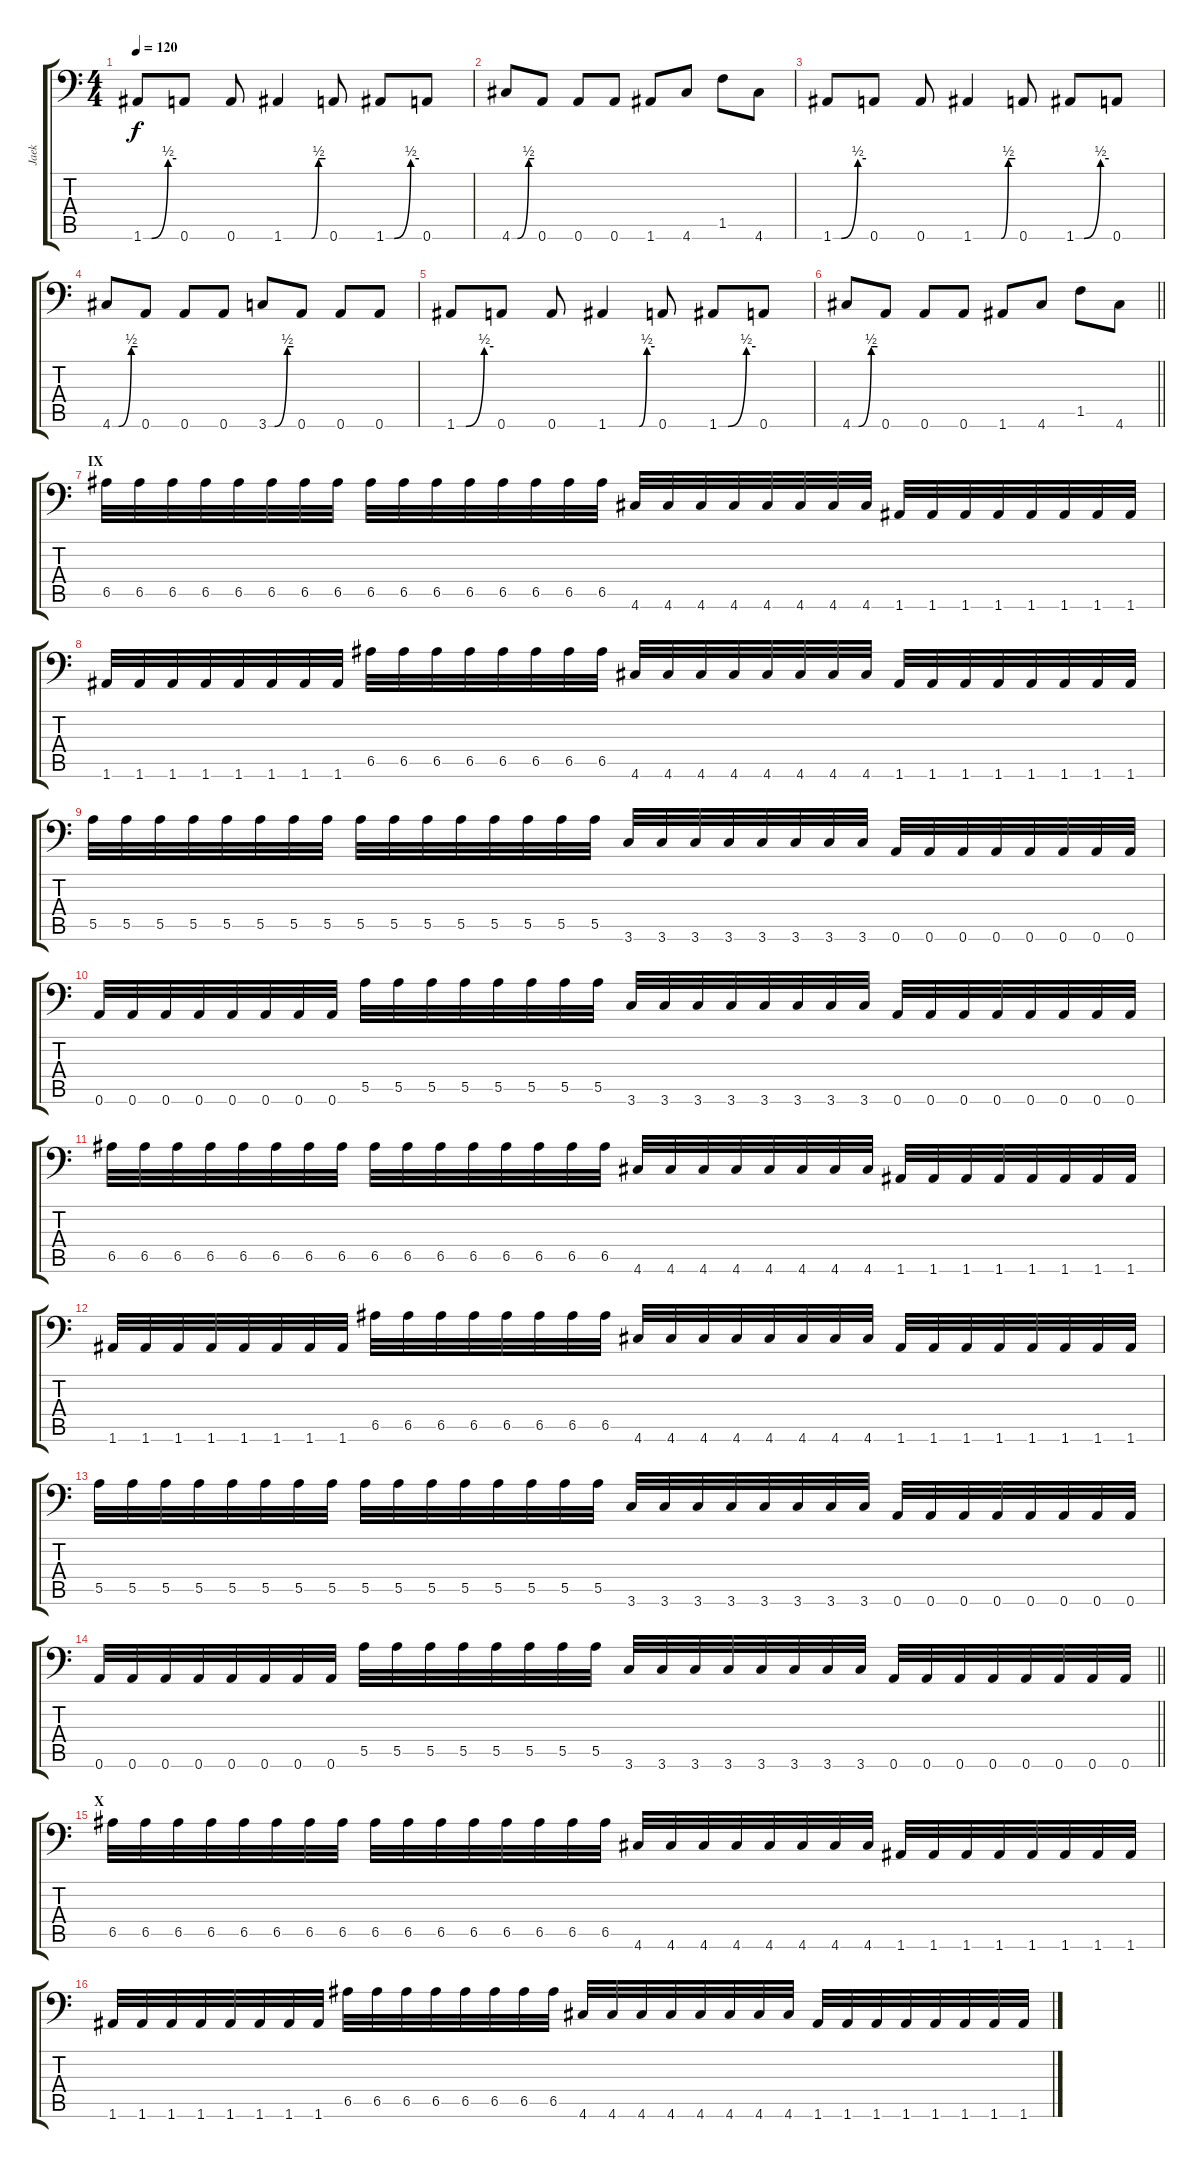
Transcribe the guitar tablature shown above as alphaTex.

\track ("Jaek" "Jaek") {instrument distortionguitar}
\staff {score tabs}
\tuning (B3 Gb3 D3 A2 E2 A1) {hide}
\ts (4 4)
\tempo 120
\clef f4
\ks c
1.6{be (custom 0 0 15 0 45 2 60 2)}.8{dy f} 0.6.8 0.6.8 1.6{be (custom 0 0 15 0 30 0 40 0 50 2 60 2)}.4 0.6.8 1.6{be (custom 0 0 15 0 45 2 60 2)}.8 0.6.8 |
4.6{be (custom 0 0 15 0 45 2 60 2)}.8 0.6.8 0.6.8 0.6.8 1.6.8 4.6.8 1.5.8 4.6.8 |
1.6{be (custom 0 0 15 0 45 2 60 2)}.8 0.6.8 0.6.8 1.6{be (custom 0 0 15 0 30 0 40 0 50 2 60 2)}.4 0.6.8 1.6{be (custom 0 0 15 0 45 2 60 2)}.8 0.6.8 |
4.6{be (custom 0 0 15 0 45 2 60 2)}.8 0.6.8 0.6.8 0.6.8 3.6{be (custom 0 0 15 0 45 2 60 2)}.8 0.6.8 0.6.8 0.6.8 |
1.6{be (custom 0 0 15 0 45 2 60 2)}.8 0.6.8 0.6.8 1.6{be (custom 0 0 15 0 30 0 40 0 50 2 60 2)}.4 0.6.8 1.6{be (custom 0 0 15 0 45 2 60 2)}.8 0.6.8 |
\barLineRight lightlight
4.6{be (custom 0 0 15 0 45 2 60 2)}.8 0.6.8 0.6.8 0.6.8 1.6.8 4.6.8 1.5.8 4.6.8 |
\section ("" "IX")
6.5.32 6.5.32 6.5.32 6.5.32 6.5.32 6.5.32 6.5.32 6.5.32 6.5.32 6.5.32 6.5.32 6.5.32 6.5.32 6.5.32 6.5.32 6.5.32 4.6.32 4.6.32 4.6.32 4.6.32 4.6.32 4.6.32 4.6.32 4.6.32 1.6.32 1.6.32 1.6.32 1.6.32 1.6.32 1.6.32 1.6.32 1.6.32 |
1.6.32 1.6.32 1.6.32 1.6.32 1.6.32 1.6.32 1.6.32 1.6.32 6.5.32 6.5.32 6.5.32 6.5.32 6.5.32 6.5.32 6.5.32 6.5.32 4.6.32 4.6.32 4.6.32 4.6.32 4.6.32 4.6.32 4.6.32 4.6.32 1.6.32 1.6.32 1.6.32 1.6.32 1.6.32 1.6.32 1.6.32 1.6.32 |
5.5.32 5.5.32 5.5.32 5.5.32 5.5.32 5.5.32 5.5.32 5.5.32 5.5.32 5.5.32 5.5.32 5.5.32 5.5.32 5.5.32 5.5.32 5.5.32 3.6.32 3.6.32 3.6.32 3.6.32 3.6.32 3.6.32 3.6.32 3.6.32 0.6.32 0.6.32 0.6.32 0.6.32 0.6.32 0.6.32 0.6.32 0.6.32 |
0.6.32 0.6.32 0.6.32 0.6.32 0.6.32 0.6.32 0.6.32 0.6.32 5.5.32 5.5.32 5.5.32 5.5.32 5.5.32 5.5.32 5.5.32 5.5.32 3.6.32 3.6.32 3.6.32 3.6.32 3.6.32 3.6.32 3.6.32 3.6.32 0.6.32 0.6.32 0.6.32 0.6.32 0.6.32 0.6.32 0.6.32 0.6.32 |
6.5.32 6.5.32 6.5.32 6.5.32 6.5.32 6.5.32 6.5.32 6.5.32 6.5.32 6.5.32 6.5.32 6.5.32 6.5.32 6.5.32 6.5.32 6.5.32 4.6.32 4.6.32 4.6.32 4.6.32 4.6.32 4.6.32 4.6.32 4.6.32 1.6.32 1.6.32 1.6.32 1.6.32 1.6.32 1.6.32 1.6.32 1.6.32 |
1.6.32 1.6.32 1.6.32 1.6.32 1.6.32 1.6.32 1.6.32 1.6.32 6.5.32 6.5.32 6.5.32 6.5.32 6.5.32 6.5.32 6.5.32 6.5.32 4.6.32 4.6.32 4.6.32 4.6.32 4.6.32 4.6.32 4.6.32 4.6.32 1.6.32 1.6.32 1.6.32 1.6.32 1.6.32 1.6.32 1.6.32 1.6.32 |
5.5.32 5.5.32 5.5.32 5.5.32 5.5.32 5.5.32 5.5.32 5.5.32 5.5.32 5.5.32 5.5.32 5.5.32 5.5.32 5.5.32 5.5.32 5.5.32 3.6.32 3.6.32 3.6.32 3.6.32 3.6.32 3.6.32 3.6.32 3.6.32 0.6.32 0.6.32 0.6.32 0.6.32 0.6.32 0.6.32 0.6.32 0.6.32 |
\barLineRight lightlight
0.6.32 0.6.32 0.6.32 0.6.32 0.6.32 0.6.32 0.6.32 0.6.32 5.5.32 5.5.32 5.5.32 5.5.32 5.5.32 5.5.32 5.5.32 5.5.32 3.6.32 3.6.32 3.6.32 3.6.32 3.6.32 3.6.32 3.6.32 3.6.32 0.6.32 0.6.32 0.6.32 0.6.32 0.6.32 0.6.32 0.6.32 0.6.32 |
\section ("" "X")
6.5.32{volume 12} 6.5.32 6.5.32 6.5.32 6.5.32 6.5.32 6.5.32 6.5.32 6.5.32 6.5.32 6.5.32 6.5.32 6.5.32 6.5.32 6.5.32 6.5.32 4.6.32 4.6.32 4.6.32 4.6.32 4.6.32 4.6.32 4.6.32 4.6.32 1.6.32 1.6.32 1.6.32 1.6.32 1.6.32 1.6.32 1.6.32 1.6.32 |
1.6.32 1.6.32 1.6.32 1.6.32 1.6.32 1.6.32 1.6.32 1.6.32 6.5.32 6.5.32 6.5.32 6.5.32 6.5.32 6.5.32 6.5.32 6.5.32 4.6.32 4.6.32 4.6.32 4.6.32 4.6.32 4.6.32 4.6.32 4.6.32 1.6.32 1.6.32 1.6.32 1.6.32 1.6.32 1.6.32 1.6.32 1.6.32
